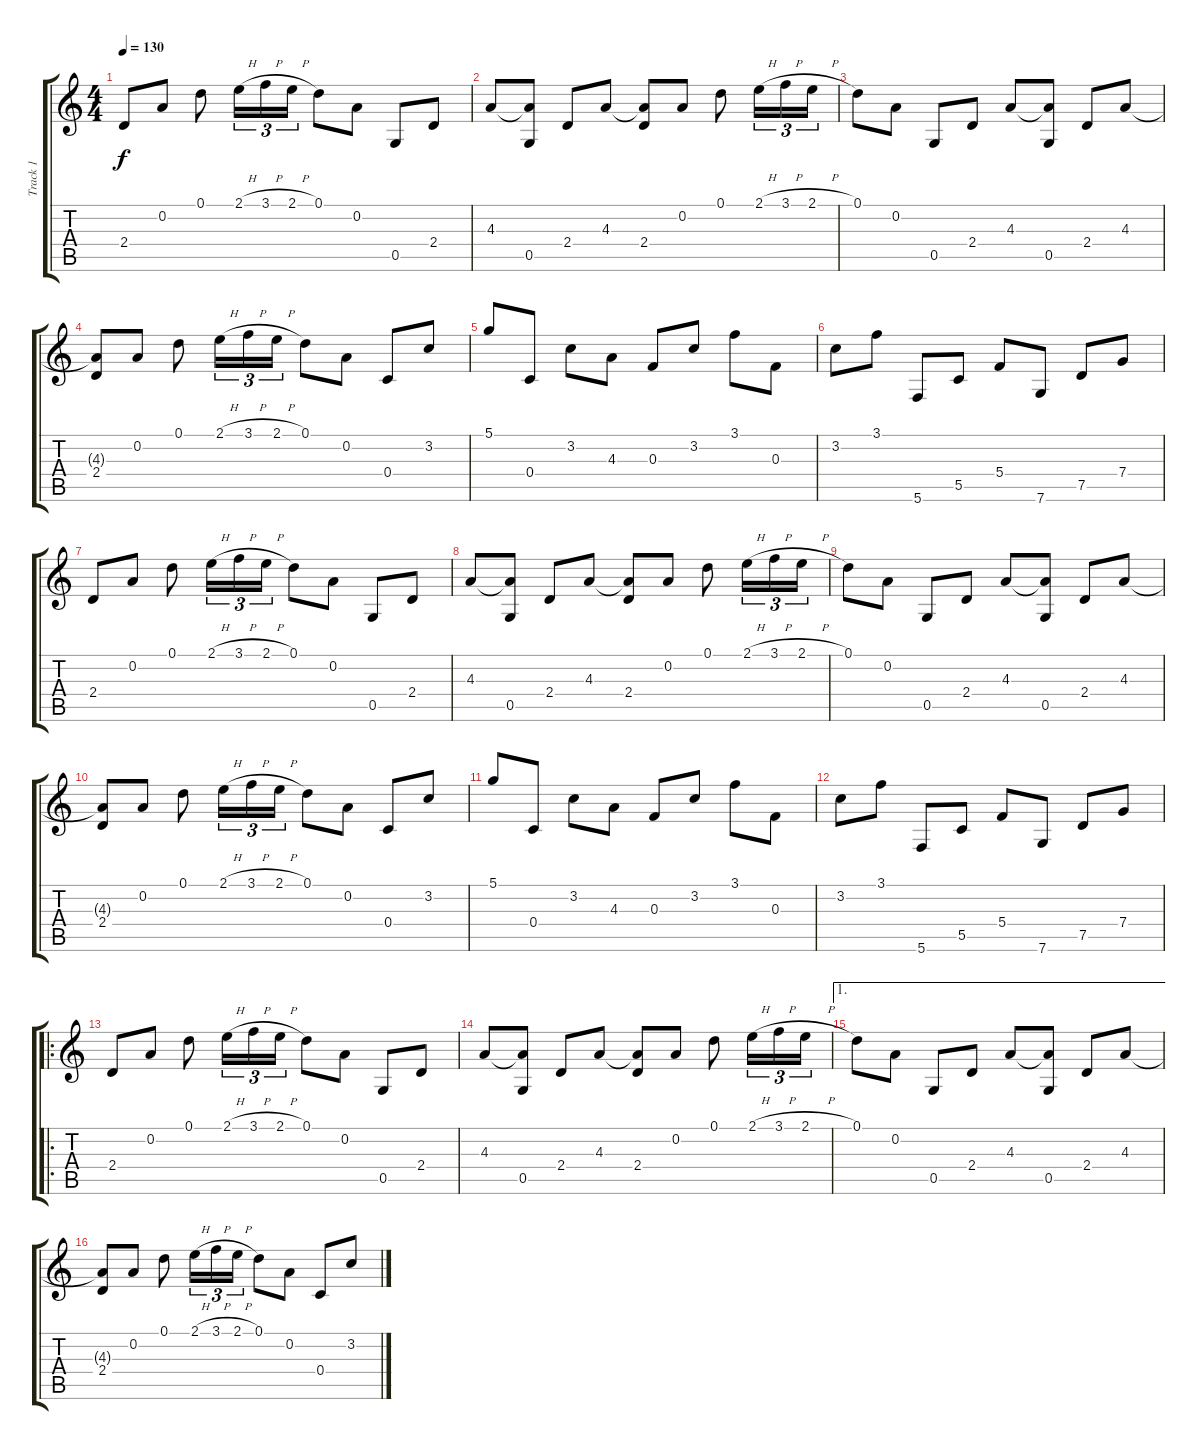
\track ("Track 1" "Track 1") {instrument acousticguitarsteel}
\staff {score tabs}
\tuning (D4 A3 F3 C3 G2 C2) {hide}
\ts (4 4)
\tempo 130
\clef g2
\ks c
2.4.8{dy f instrument acousticguitarsteel} 0.2.8 0.1.8 2.1{h}.16{tu (3 2)} 3.1{h}.16{tu (3 2)} 2.1{h}.16{tu (3 2)} 0.1.8 0.2.8 0.5.8 2.4.8 |
4.3.8 (4.3{t} 0.5).8 2.4.8 4.3.8 (4.3{t} 2.4).8 0.2.8 0.1.8 2.1{h}.16{tu (3 2)} 3.1{h}.16{tu (3 2)} 2.1{h}.16{tu (3 2)} |
0.1.8 0.2.8 0.5.8 2.4.8 4.3.8 (4.3{t} 0.5).8 2.4.8 4.3.8 |
(4.3{t} 2.4).8 0.2.8 0.1.8 2.1{h}.16{tu (3 2)} 3.1{h}.16{tu (3 2)} 2.1{h}.16{tu (3 2)} 0.1.8 0.2.8 0.4.8 3.2.8 |
5.1.8 0.4.8 3.2.8 4.3.8 0.3.8 3.2.8 3.1.8 0.3.8 |
3.2.8 3.1.8 5.6.8 5.5.8 5.4.8 7.6.8 7.5.8 7.4.8 |
2.4.8 0.2.8 0.1.8 2.1{h}.16{tu (3 2)} 3.1{h}.16{tu (3 2)} 2.1{h}.16{tu (3 2)} 0.1.8 0.2.8 0.5.8 2.4.8 |
4.3.8 (4.3{t} 0.5).8 2.4.8 4.3.8 (4.3{t} 2.4).8 0.2.8 0.1.8 2.1{h}.16{tu (3 2)} 3.1{h}.16{tu (3 2)} 2.1{h}.16{tu (3 2)} |
0.1.8 0.2.8 0.5.8 2.4.8 4.3.8 (4.3{t} 0.5).8 2.4.8 4.3.8 |
(4.3{t} 2.4).8 0.2.8 0.1.8 2.1{h}.16{tu (3 2)} 3.1{h}.16{tu (3 2)} 2.1{h}.16{tu (3 2)} 0.1.8 0.2.8 0.4.8 3.2.8 |
5.1.8 0.4.8 3.2.8 4.3.8 0.3.8 3.2.8 3.1.8 0.3.8 |
3.2.8 3.1.8 5.6.8 5.5.8 5.4.8 7.6.8 7.5.8 7.4.8 |
\ro
2.4.8 0.2.8 0.1.8 2.1{h}.16{tu (3 2)} 3.1{h}.16{tu (3 2)} 2.1{h}.16{tu (3 2)} 0.1.8 0.2.8 0.5.8 2.4.8 |
4.3.8 (4.3{t} 0.5).8 2.4.8 4.3.8 (4.3{t} 2.4).8 0.2.8 0.1.8 2.1{h}.16{tu (3 2)} 3.1{h}.16{tu (3 2)} 2.1{h}.16{tu (3 2)} |
\ae 1
0.1.8 0.2.8 0.5.8 2.4.8 4.3.8 (4.3{t} 0.5).8 2.4.8 4.3.8 |
(4.3{t} 2.4).8 0.2.8 0.1.8 2.1{h}.16{tu (3 2)} 3.1{h}.16{tu (3 2)} 2.1{h}.16{tu (3 2)} 0.1.8 0.2.8 0.4.8 3.2.8
